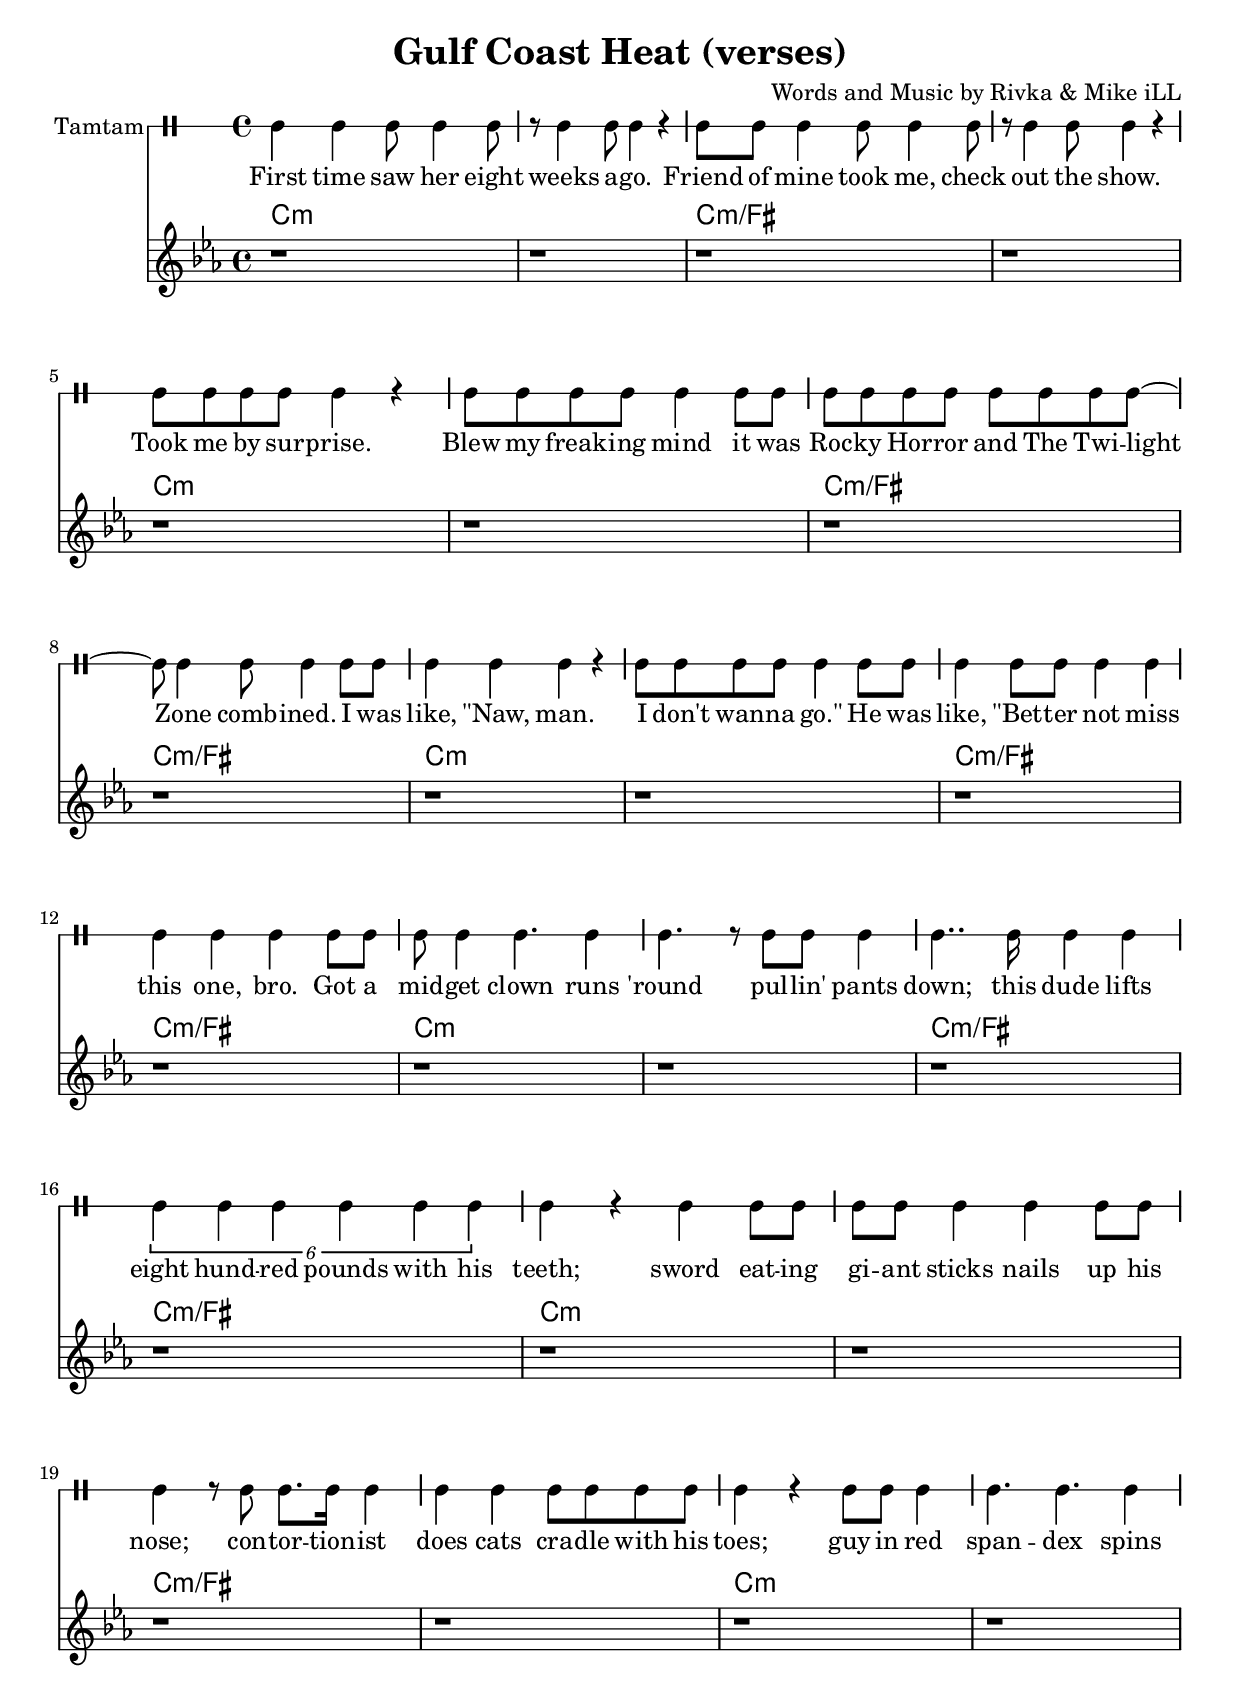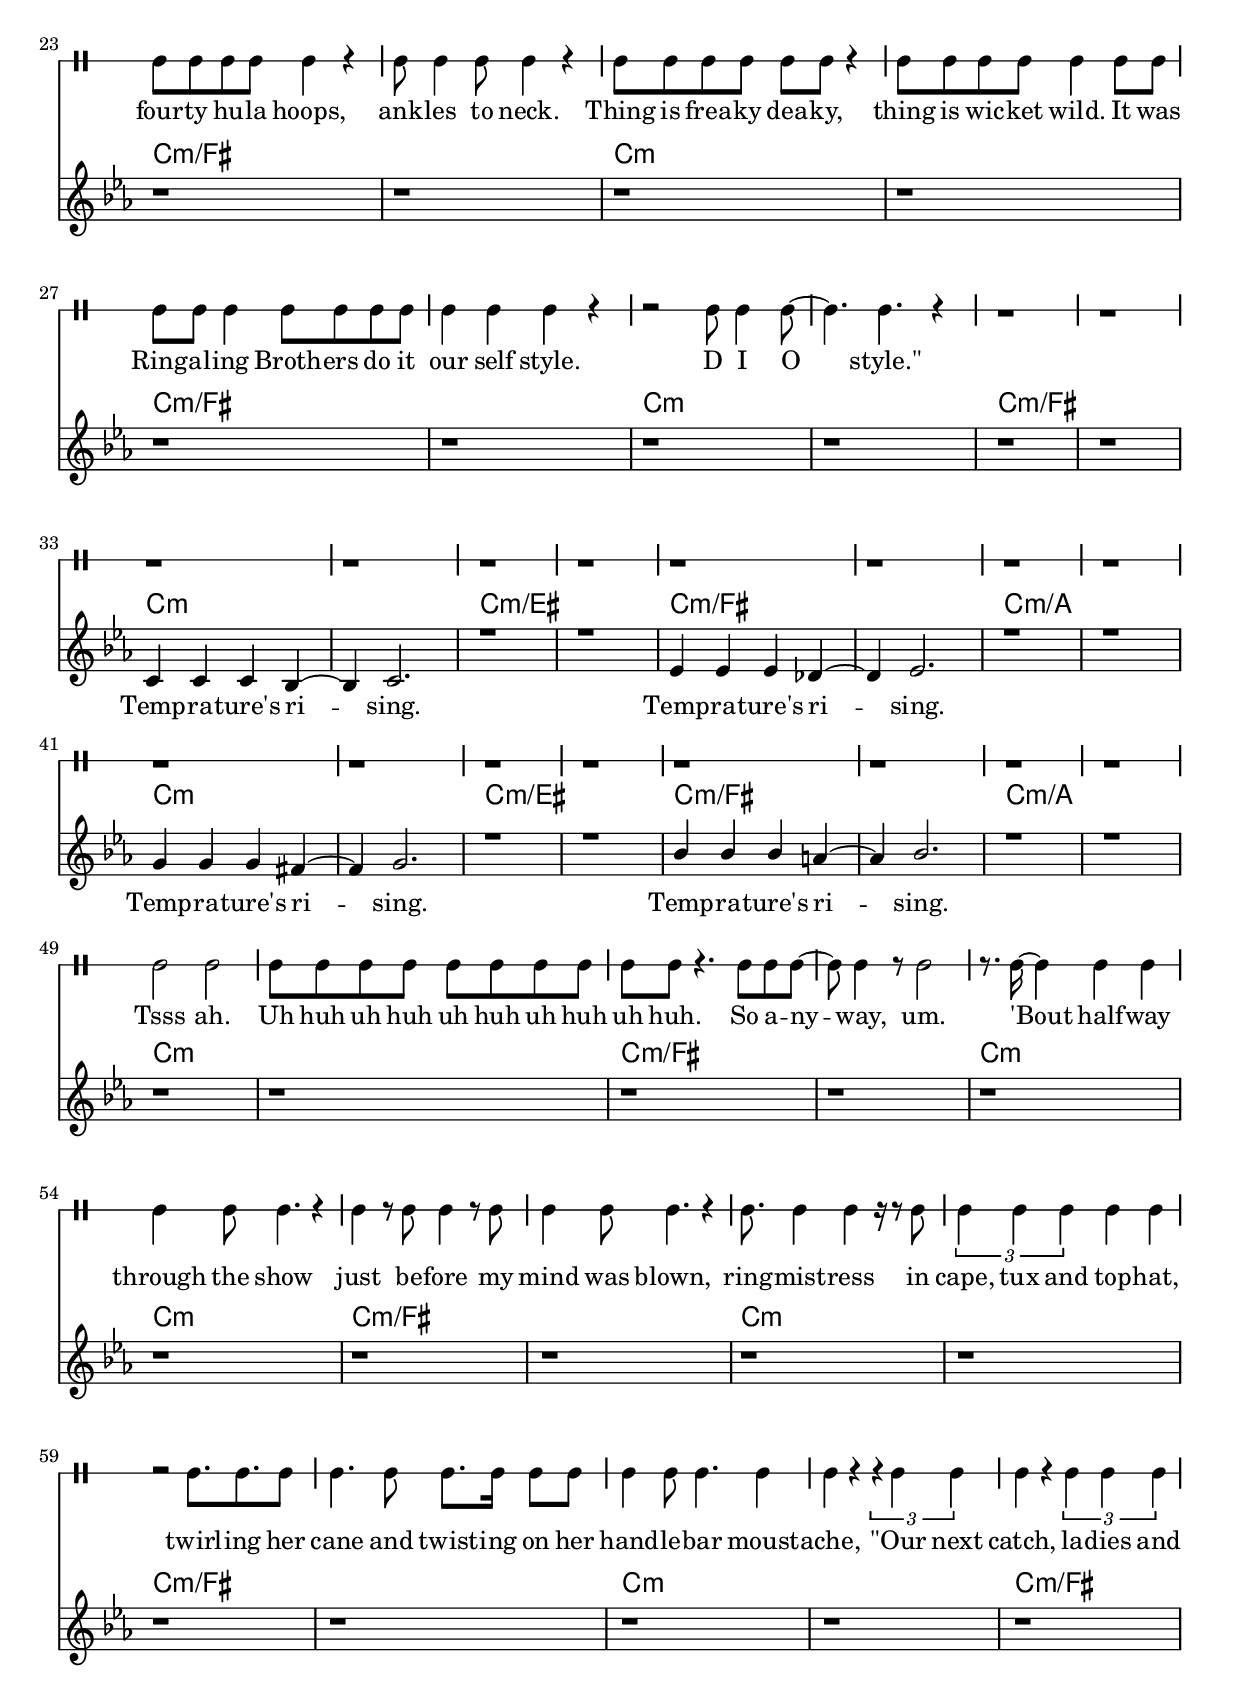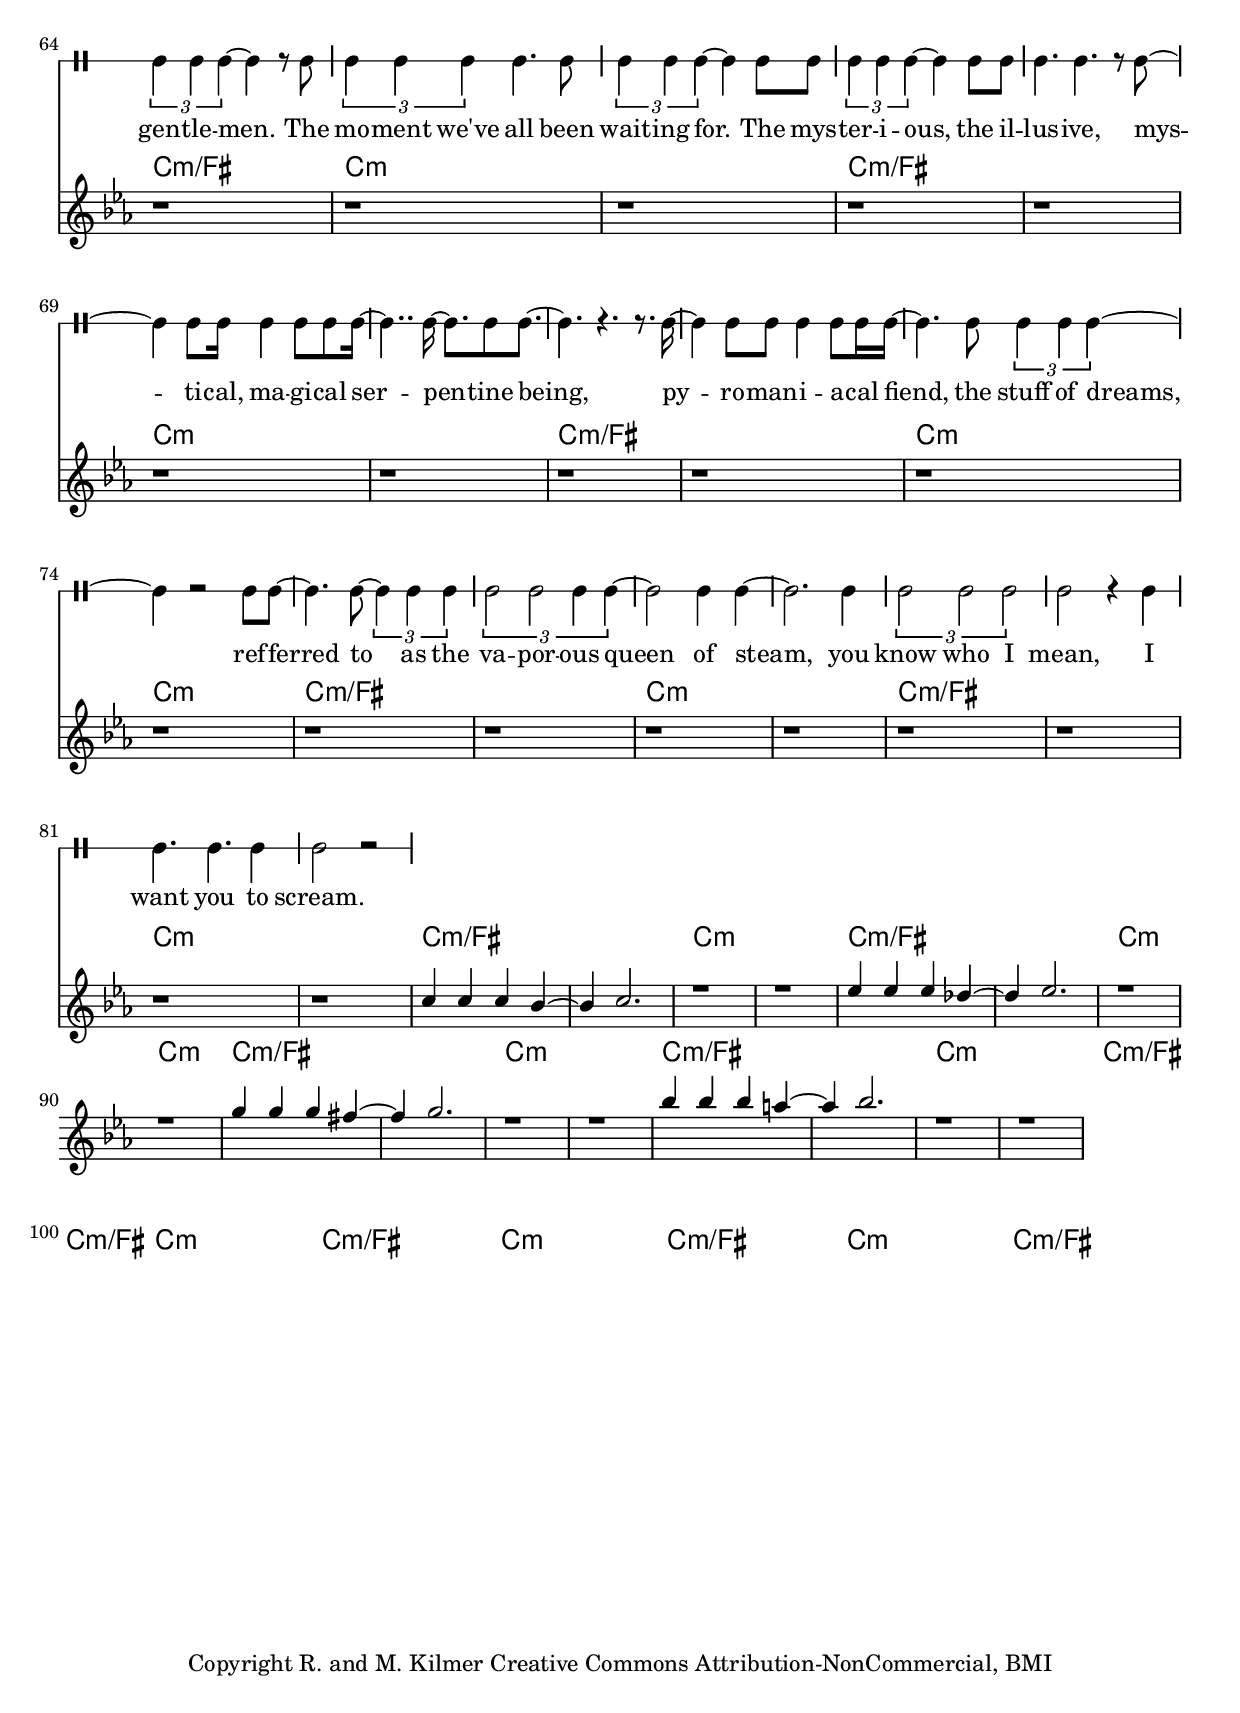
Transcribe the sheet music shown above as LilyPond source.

\version "2.19.45"
\paper{ print-page-number = ##f bottom-margin = 0.5\in }

\header {
  title = "Gulf Coast Heat (verses)"
  composer = "Words and Music by Rivka & Mike iLL"
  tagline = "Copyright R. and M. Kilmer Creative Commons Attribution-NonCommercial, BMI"
}

eightBlank = \relative {
	r1 | r | r | r | r | r | r | r |
}

verse = \drummode { 
	hh4 hh hh8 hh4 hh8 | r hh4 hh8 hh4 r | hh8 hh hh4 hh8 hh4 hh8 | r hh4 hh8 hh4 r | % First time... show
	hh8 hh hh hh hh4 r | hh8 hh hh hh hh4 hh8 hh | hh8 hh hh hh hh hh hh hh~ | hh hh4 hh8 hh4 hh8 hh % .... I was
	hh4 hh hh r | hh8 hh hh hh hh4 hh8 hh | hh4 hh8 hh hh4 hh | hh hh hh  hh8 hh | % like naw man ... got a
	hh8 hh4 hh4. hh4 | hh4. r8 hh8 hh hh4 | hh4.. hh16 hh4 hh | \tuplet 6/4 { hh4 hh hh hh hh hh } | % midget ... 800 lbs with his 
	hh r hh hh8 hh | hh hh hh4 hh hh8 hh | hh4 r8 hh hh8. hh16 hh4 | hh hh hh8 hh hh hh | % teeth... cradle with his
	hh4 r hh8 hh hh4 | hh4. hh hh4| hh8 hh hh hh hh4 r | hh8 hh4 hh8 hh4 r | % toes... ankles to neck
	hh8 hh hh hh hh hh r4 | hh8 hh hh hh hh4 hh8 hh | hh8 hh hh4 hh8 hh hh hh | % thing is freak... brothers do it
	hh4 hh hh r | r2 hh8 hh4 hh8~ | hh4. hh r4 | r1 | r | % our self... DIO style
    \eightBlank
    \eightBlank
    hh2 hh | hh8 hh hh hh hh hh hh hh | hh hh r4. hh8 hh hh~ | hh hh4 r8 hh2 | % Tsss ... anyway umm
    r8. hh16~ hh4 hh hh | hh hh8 hh4. r4 | hh r8 hh hh4 r8 hh | hh4 hh8 hh4. r4 | % bout half way ... was blown
    hh8. hh4 hh r16 r8 hh | \tuplet 3/2 {hh4 hh hh } hh hh | r2 hh8. hh8. hh8 | hh4. hh8 hh8. hh16 hh8 hh | hh4 hh8 hh4. hh4 | hh4 r \tuplet 3/2 { r hh hh } | % Ringmistress... moustache our next
    hh r \tuplet 3/2 { hh4 hh hh } | \tuplet 3/2 { hh4 hh hh~ } hh4 r8 hh | \tuplet 3/2 { hh4 hh hh } hh4. hh8 | \tuplet 3/2 { hh4 hh hh~ } hh4 hh8 hh | % catch ladies and gentlemen... the mys
    \tuplet 3/2 { hh4 hh hh~ } hh4 hh8 hh | hh4. hh r8 hh8~ | hh4 hh8 hh16 hh4 hh8 hh8 hh16~ | hh4.. hh16~ hh8. hh8 hh8.~ | % terious the elusive...mystical magical serpentine
    hh4. r r8. hh16~ | hh4 hh8 hh hh4 hh8 hh16 hh~ | hh4. hh8 \tuplet 3/2 { hh4 hh hh~ } | hh4 r2 hh8 hh~ | %  being pyromaniacle... refer-
    hh4. hh8~ \tuplet 3/2 { hh4 hh hh } | \tuplet 3/2 { hh2 hh hh4 hh~  } | hh2 hh4 hh~ | hh2. hh4 | % red to as the... queen of steam you
    \tuplet 3/2 { hh2 hh hh } | hh2 r4 hh | hh4. hh hh4 | hh2 r | % know who I mean... scream
}

words =  \lyricmode {
	First time saw her eight weeks a -- go. Friend of mine took me, check out the show.
	Took me by sur -- prise. Blew my freak -- ing mind it was
    Roc -- ky Hor -- ror and The Twi -- light Zone comb -- ined. I was
    like, "\"Naw," man. I don't wan -- na "go.\"" He was like, "\"Bet" -- ter not miss this one, bro. Got a
    mid -- get clown runs 'round pul -- lin' pants down; this dude lifts eight hund -- red pounds with his teeth;
    sword eat -- ing gi -- ant sticks nails up his nose; con -- tor -- tion -- ist does cats cra -- dle with his
    toes; guy in red span -- dex spins four -- ty hu -- la hoops, ank -- les to neck.
    Thing is frea -- ky dea -- ky, thing is wic -- ket wild. It was
    Ring -- al -- ing Broth -- ers do it our self style. D I O "style.\""
    
    Tsss ah. 
    Uh huh uh huh uh huh 
    uh huh uh huh. So a -- ny -- way, um.
    'Bout half -- way through the show just be -- fore my mind was blown, 
    ring -- mist -- ress in cape, tux and top -- hat, twirl -- ing her cane and twist -- ing on her hand -- le -- bar moust -- ache, "\"Our" next
    catch, la -- dies and gen -- tle -- men. The mo -- ment we've all been wait -- ing for. The mys -- ter -- i -- ous, the il -- lus -- ive,
    mys -- ti -- cal, ma -- gi -- cal ser -- pen -- tine being, py -- ro -- man -- i -- a -- cal 
    fiend, the stuff of dreams, ref -- ferred to as the va -- por -- ous queen of steam, you
    know who I mean, I want you to scream.
}

melody = \relative c' {
  \clef treble
  \key c \minor
  \time 4/4 
  \set Score.voltaSpannerDuration = #(ly:make-moment 6/8)
  #(ly:expect-warning "cannot end volta") 
	 \eightBlank
	 \eightBlank
	 \eightBlank
	 \eightBlank
   \new Voice = "chorus" {
	 \voiceOne
	 c4 c c bes~ | bes c2. | r1 | r |
	 ees4 ees ees des~ | des ees2. | r1 | r |
	 g4 g g fis~ | fis g2. | r1 | r |
	 bes4 bes bes a~ | a bes2. | r1 | r |
	}
	 \eightBlank
	 \eightBlank
	 \eightBlank
	 \eightBlank
	 r1 | r |
	\context Voice = "chorus" {
	 \voiceOne
	 c4 c c bes~ | bes c2. | r1 | r |
	 ees4 ees ees des~ | des ees2. | r1 | r |
	 g4 g g fis~ | fis g2. | r1 | r |
	 bes4 bes bes a~ | a bes2. | r1 | r |
	}
}
 
chorus_text =  \lyricmode {
	Temp -- ra -- ture's ri -- sing.
	Temp -- ra -- ture's ri -- sing.
	Temp -- ra -- ture's ri -- sing.
	Temp -- ra -- ture's ri -- sing.
	
	Temp -- ra -- ture's ri -- sing.
	Temp -- ra -- ture's ri -- sing.
	Temp -- ra -- ture's ri -- sing.
	Temp -- ra -- ture's ri -- sing.
	
	Temp -- ra -- ture's ri -- sing.
	Temp -- ra -- ture's ri -- sing.
	Temp -- ra -- ture's ri -- sing.
	Temp -- ra -- ture's ri -- sing.
}

tamtamstaff = {
  \override Staff.StaffSymbol.line-positions = #'( 0 )
  \override Staff.BarLine.bar-extent = #'(-1.5 . 1.5)
  \set DrumStaff.instrumentName = #"Tamtam"
}  

basic_verse_bass = \chordmode { c:m | c:m | c:m/fis | c:m/fis | } 
basic_chorus_bass = \chordmode { c:m | c:m | c:m/eis | c:m/eis | c:m/fis |c:m/fis | c:m/a |c :m/a | }

harmonies = \chordmode {
	\basic_verse_bass \basic_verse_bass \basic_verse_bass \basic_verse_bass
	\basic_verse_bass \basic_verse_bass \basic_verse_bass \basic_verse_bass
	\basic_chorus_bass \basic_chorus_bass
	\basic_verse_bass \basic_verse_bass \basic_verse_bass \basic_verse_bass
	\basic_verse_bass \basic_verse_bass \basic_verse_bass \basic_verse_bass
	\basic_verse_bass \basic_verse_bass \basic_verse_bass \basic_verse_bass
	\basic_verse_bass \basic_verse_bass \basic_verse_bass \basic_verse_bass
}
	
\score { 

#(define mydrums '((tamtam default #t 0)))

<< 
\new DrumStaff {
	\tamtamstaff
	\set DrumStaff.drumStyleTable = #(alist->hash-table mydrums) 
	\new DrumVoice = "words" { \verse } 
} 
\new Lyrics \lyricsto "words" { \words  } 

\new ChordNames {
  \set chordChanges = ##t
  \harmonies
}
\new Staff  {
    	\new Voice = "upper" { \melody }
  	}
  	\new Lyrics \lyricsto "chorus" \chorus_text
 >> 
} 


